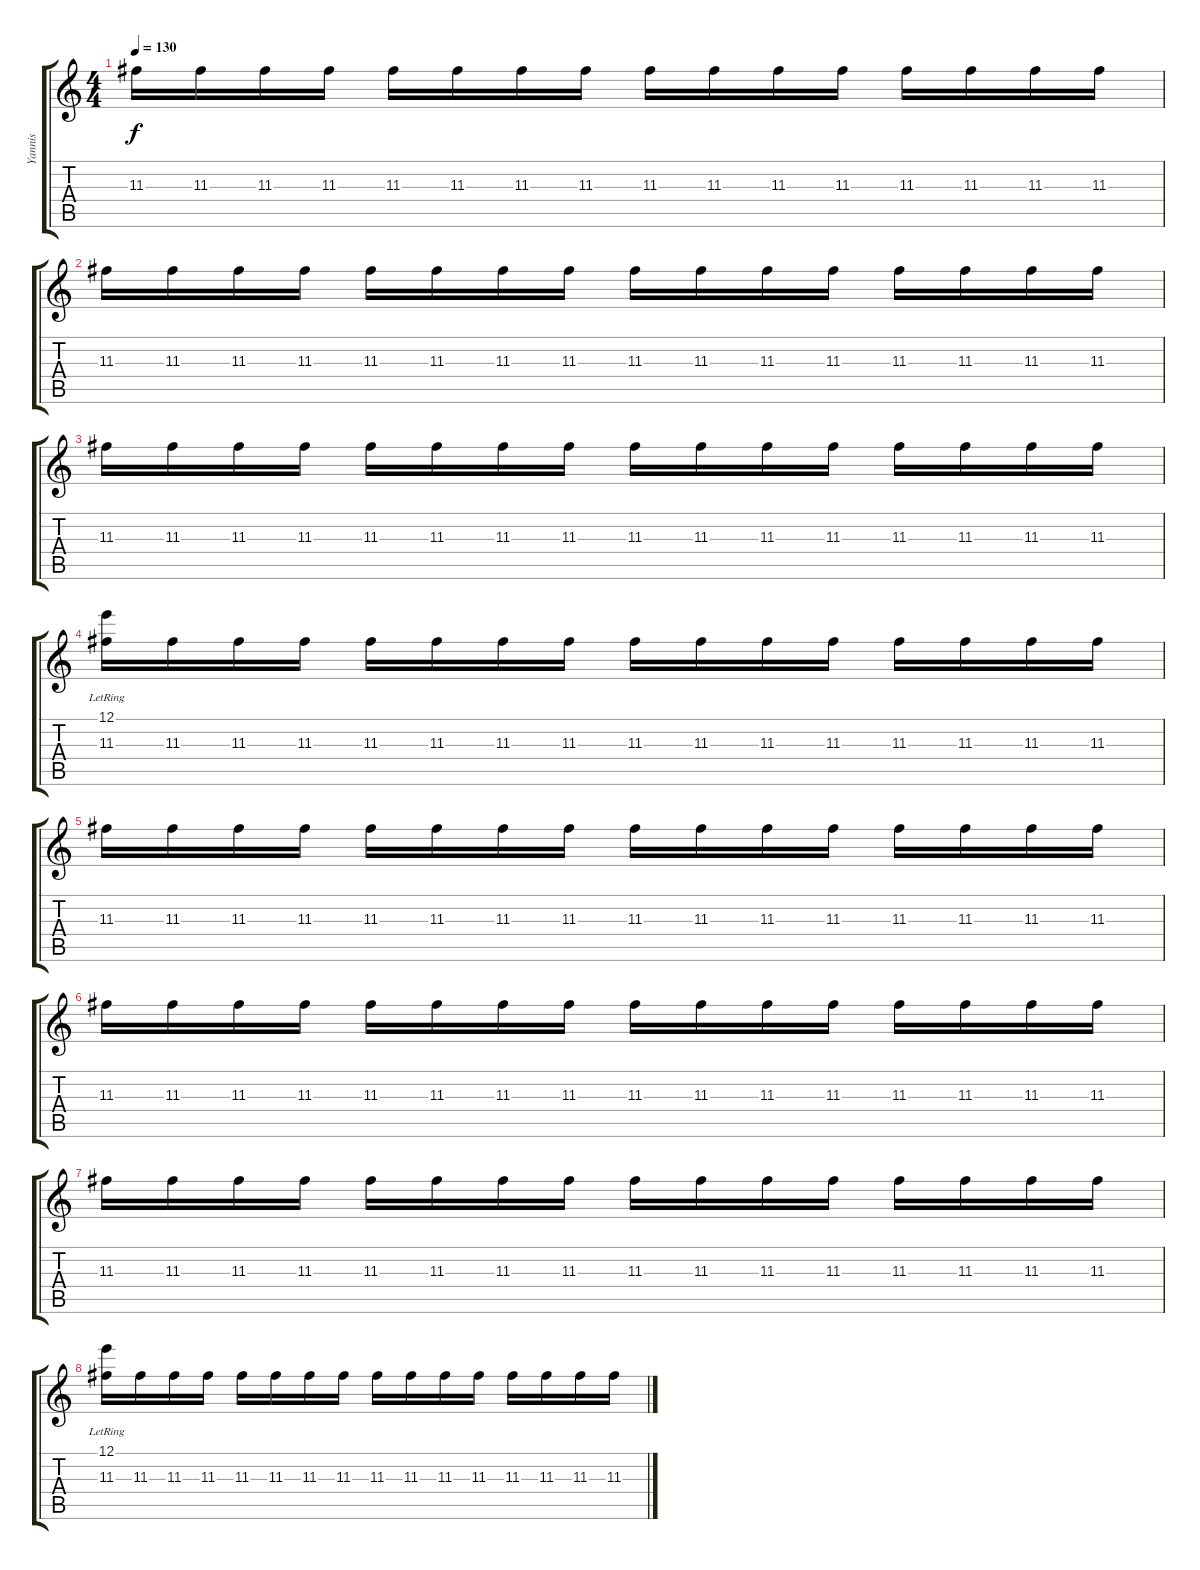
\track ("Yannis" "Yannis") {instrument electricguitarclean}
\staff {score tabs}
\tuning (E4 B3 G3 D3 A2 E2) {hide}
\ts (4 4)
\tempo 130
\clef g2
\ks c
11.3.16{dy f} 11.3.16 11.3.16 11.3.16 11.3.16 11.3.16 11.3.16 11.3.16 11.3.16 11.3.16 11.3.16 11.3.16 11.3.16 11.3.16 11.3.16 11.3.16 |
11.3.16 11.3.16 11.3.16 11.3.16 11.3.16 11.3.16 11.3.16 11.3.16 11.3.16 11.3.16 11.3.16 11.3.16 11.3.16 11.3.16 11.3.16 11.3.16 |
11.3.16 11.3.16 11.3.16 11.3.16 11.3.16 11.3.16 11.3.16 11.3.16 11.3.16 11.3.16 11.3.16 11.3.16 11.3.16 11.3.16 11.3.16 11.3.16 |
(12.1{lr} 11.3).16 11.3.16 11.3.16 11.3.16 11.3.16 11.3.16 11.3.16 11.3.16 11.3.16 11.3.16 11.3.16 11.3.16 11.3.16 11.3.16 11.3.16 11.3.16 |
11.3.16 11.3.16 11.3.16 11.3.16 11.3.16 11.3.16 11.3.16 11.3.16 11.3.16 11.3.16 11.3.16 11.3.16 11.3.16 11.3.16 11.3.16 11.3.16 |
11.3.16 11.3.16 11.3.16 11.3.16 11.3.16 11.3.16 11.3.16 11.3.16 11.3.16 11.3.16 11.3.16 11.3.16 11.3.16 11.3.16 11.3.16 11.3.16 |
11.3.16 11.3.16 11.3.16 11.3.16 11.3.16 11.3.16 11.3.16 11.3.16 11.3.16 11.3.16 11.3.16 11.3.16 11.3.16 11.3.16 11.3.16 11.3.16 |
(12.1{lr} 11.3).16 11.3.16 11.3.16 11.3.16 11.3.16 11.3.16 11.3.16 11.3.16 11.3.16 11.3.16 11.3.16 11.3.16 11.3.16 11.3.16 11.3.16 11.3.16
